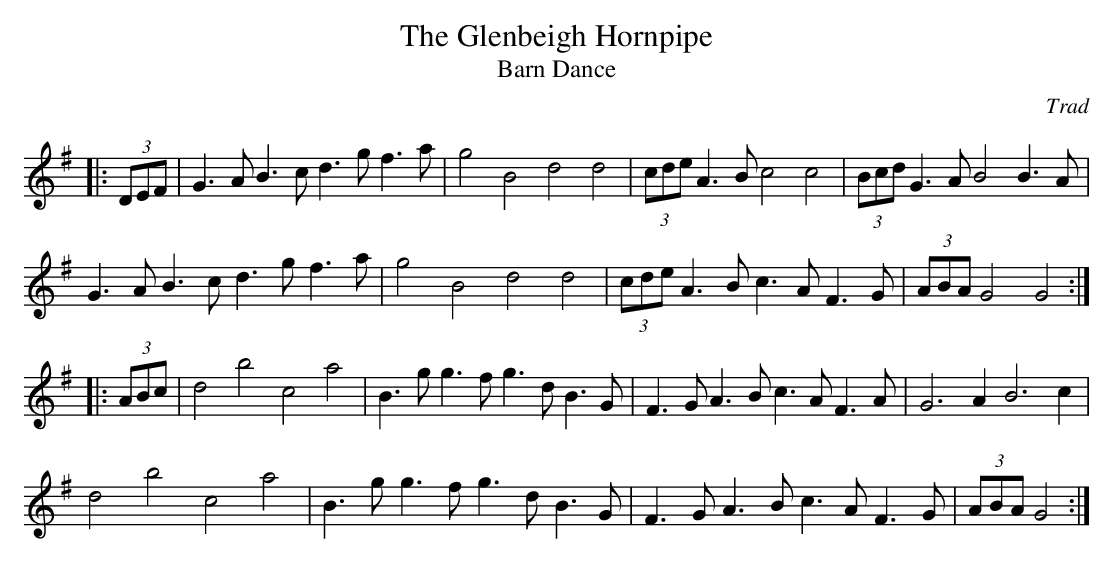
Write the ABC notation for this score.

X:1
T:Glenbeigh Hornpipe, The
T:Barn Dance
C:Trad
M:Cl
K:G
|:(3DEF | G3AB3c d3gf3a | g4 B4 d4 d4 | (3cde A3B c4c4| (3Bcd G3A B4 B3A |
G3AB3c d3gf3a | g4B4d4d4| (3cde A3B c3AF3G | (3ABA G4G4:|
|: (3ABc | d4b4c4a4 | B3gg3f g3dB3G | F3GA3B c3AF3A | G6 A2 B6 c2 |
d4b4c4a4 | B3gg3f g3dB3G | F3GA3B c3AF3G | (3ABA G4:|
